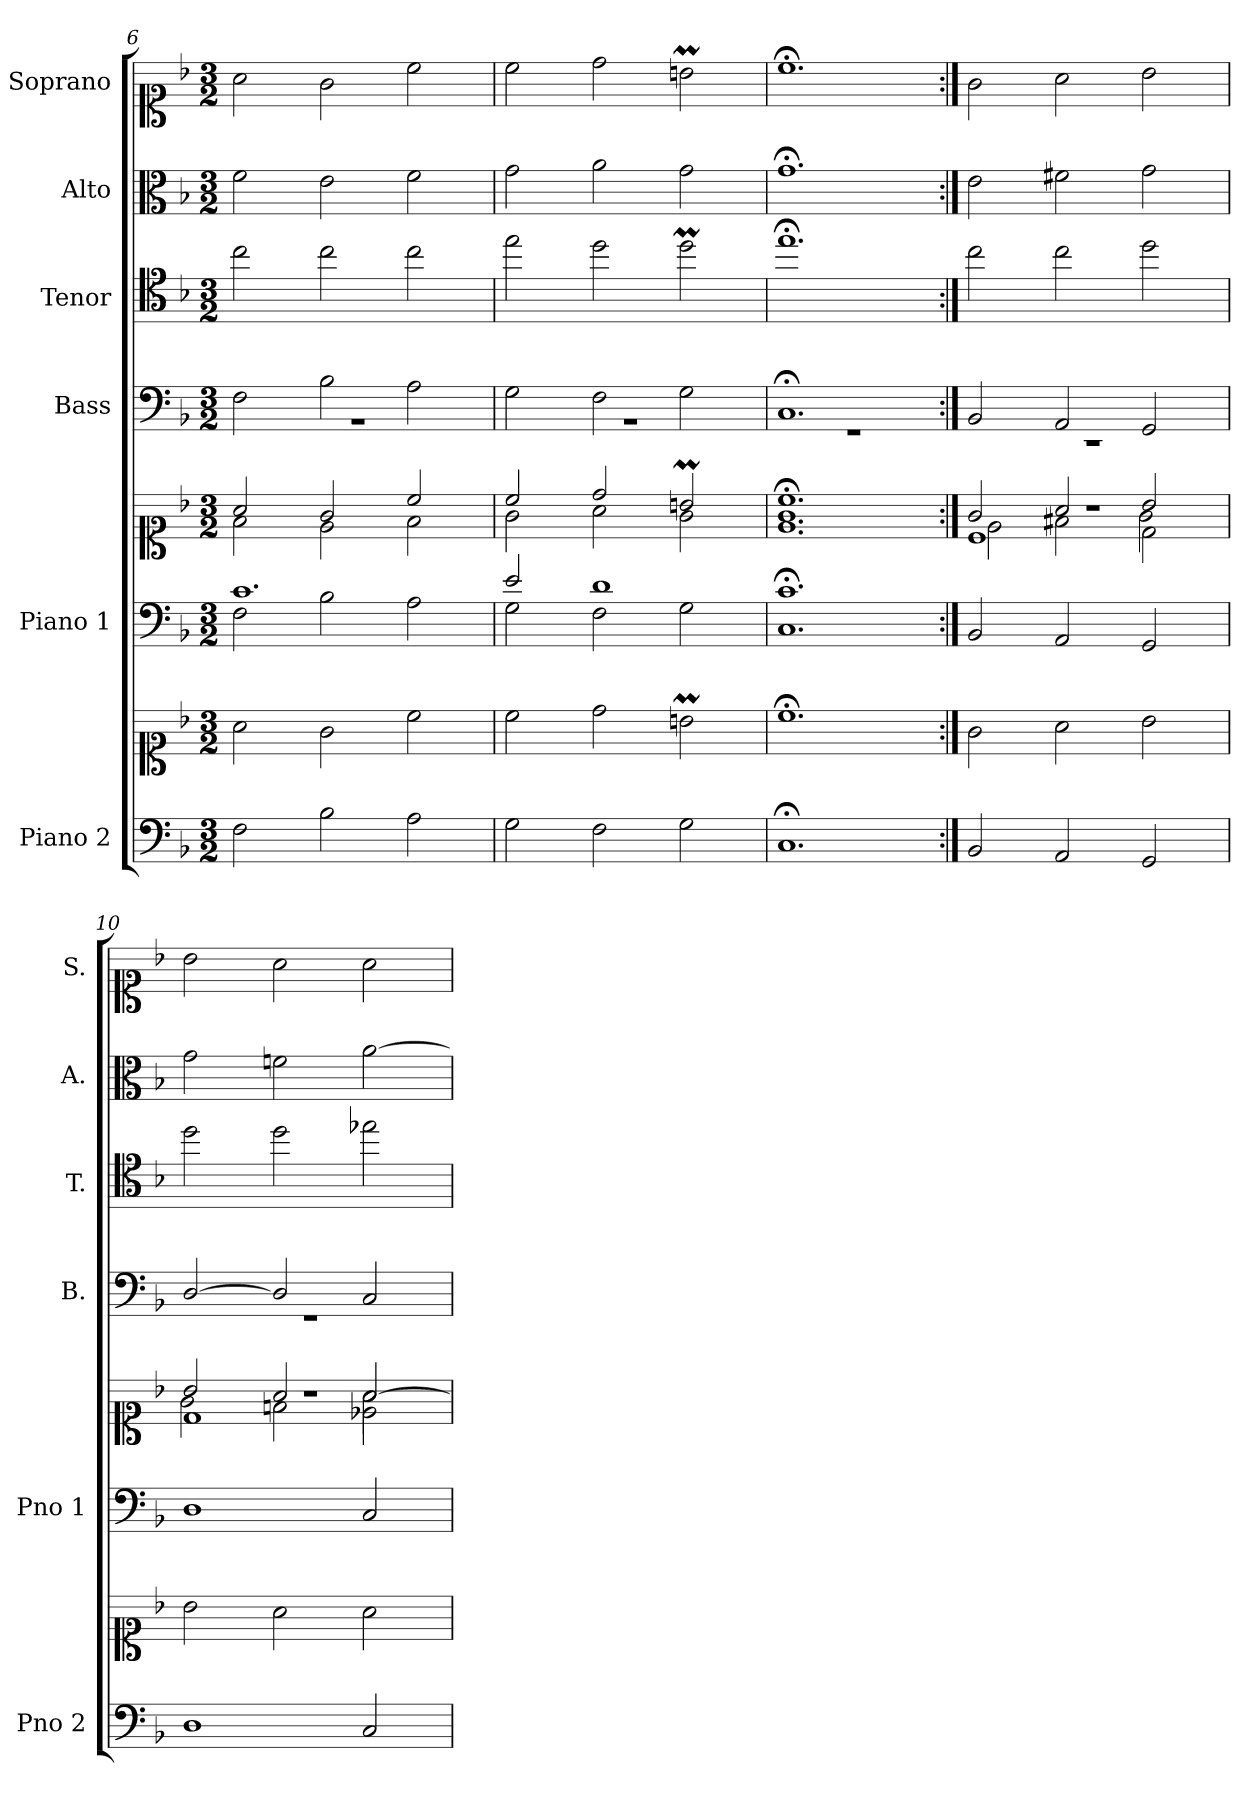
**kern	**kern	**kern	**kern	**kern	**kern	**kern	**kern
*part6	*part6	*part5	*part5	*part4	*part3	*part2	*part1
*staff8	*staff7	*staff6	*staff5	*staff4	*staff3	*staff2	*staff1
*I"Piano 2	*	*I"Piano 1	*	*I"Bass	*I"Tenor	*I"Alto	*I"Soprano
*I'Pno 2	*	*I'Pno 1	*	*I'B.	*I'T.	*I'A.	*I'S.
*clefF4	*clefC1	*clefF4	*clefC1	*clefF4	*clefC4	*clefC3	*clefC1
*	*	*	*	*	*ITrd7c12	*	*
*k[b-]	*k[b-]	*k[b-]	*k[b-]	*k[b-]	*k[b-]	*k[b-]	*k[b-]
*F:	*F:	*F:	*F:	*F:	*F:	*F:	*F:
*M3/2	*M3/2	*M3/2	*M3/2	*M3/2	*M3/2	*M3/2	*M3/2
=6	=6	=6	=6	=6	=6	=6	=6
*	*	*^	*^	*^	*	*	*
!	!	!	!	!	!	!	!LO:N:vis=1	!	!	!
2F\	2a\	1.c/	2F\	2a/	2f\	2F\	1.r	2c\	2f\	2a\
2B-\	2g\	.	2B-\	2g/	2e\	2B-\	.	2c\	2e\	2g\
2A\	2cc\	.	2A\	2cc/	2f\	2A\	.	2c\	2f\	2cc\
=7	=7	=7	=7	=7	=7	=7	=7	=7	=7	=7
!	!	!	!	!	!	!	!LO:N:vis=1	!	!	!
2G\	2cc\	2e/	2G\	2cc/	2g\	2G\	1.r	2e\	2g\	2cc\
2F\	2dd\	1d/	2F\	2dd/	2a\	2F\	.	2d\	2a\	2dd\
2G\	2bnm\	.	2G\	2bnm/	2g\	2G\	.	2dM\	2g\	2bnm\
=8	=8	=8	=8	=8	=8	=8	=8	=8	=8	=8
*	*	*	*	*	*^	*	*	*	*	*
!	!	!	!	!	!	!	!	!LO:N:vis=1	!	!	!
1.C;/	1.cc;<\	1.c;/	1.C\	1.cc;</	1.g\	1.e\	1.C;</	1.r	1.e;<\	1.g;<\	1.cc;<\
=9:|!	=9:|!	=9:|!	=9:|!	=9:|!	=9:|!	=9:|!	=9:|!	=9:|!	=9:|!	=9:|!	=9:|!
*	*	*	*	*	*	*^	*	*	*	*	*
!	!	!	!	!	!	!	!LO:N:vis=1	!	!LO:N:vis=1	!	!	!
*	*	*v	*v	*	*	*	*	*	*	*	*	*
2BB-/	2g\	2BB-/	2g/	1c\	2e\	1.r	2BB-/	1.r	2c\	2e\	2g\
2AA/	2a\	2AA/	2a/	.	2f#X\	.	2AA/	.	2c\	2f#X\	2a\
2GG/	2b-\	2GG/	2b-/	2d\	2g\	.	2GG/	.	2d\	2g\	2b-\
=10	=10	=10	=10	=10	=10	=10	=10	=10	=10	=10	=10
!	!	!	!	!	!	!LO:N:vis=1	!	!LO:N:vis=1	!	!	!
1D/	2b-\	1D/	2b-/	1d\	2g\	1.r	[<2D/	1.r	2d\	2g\	2b-\
.	2a\	.	2a/	.	2fn\	.	2D/]	.	2d\	2fn\	2a\
2C/	2a\	2C/	2a/	2e-X\	[<2a\	.	2C/	.	2e-X\	[>2a\	2a\
*	*	*	*v	*v	*v	*v	*	*	*	*	*
*	*	*	*	*v	*v	*	*	*
=	=	=	=	=	=	=	=
*-	*-	*-	*-	*-	*-	*-	*-
